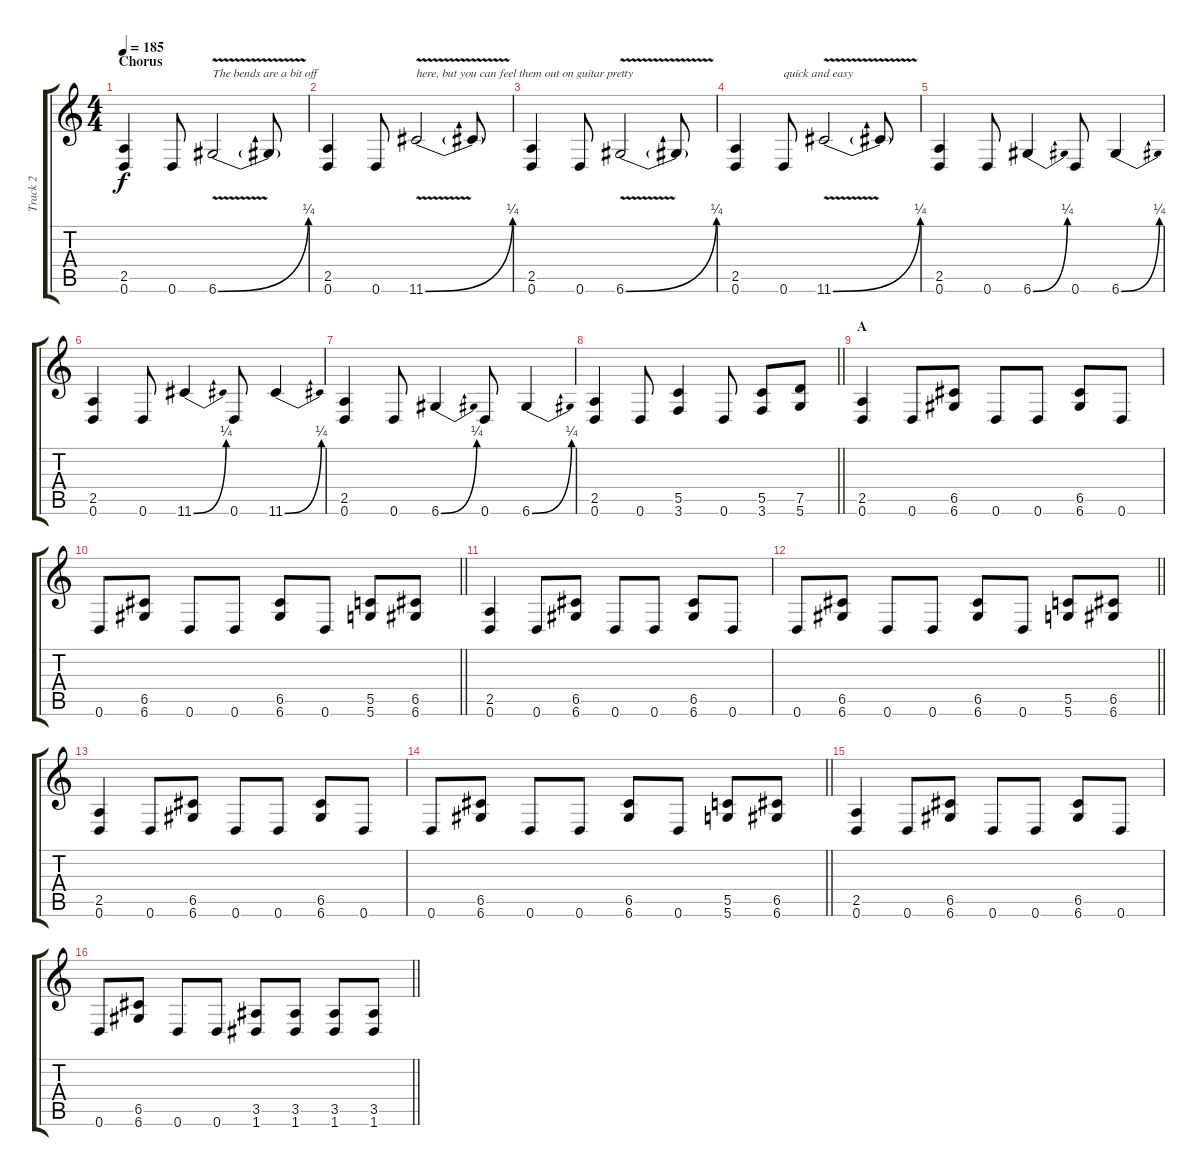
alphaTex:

\track ("Track 2" "Track 2") {instrument overdrivenguitar}
\staff {score tabs}
\tuning (D4 A3 F3 C3 G2 D2) {hide}
\ts (4 4)
\section ("" "Chorus")
\tempo 185
\clef g2
\ks c
(2.5 0.6).4{dy f} 0.6.8 6.6{be (bend 0 0 60 1) v}.2{txt "The bends are a bit off"} 6.6{t}.8 |
(2.5 0.6).4 0.6.8 11.6{be (bend 0 0 60 1) v}.2{txt "here, but you can feel them out on guitar pretty"} 11.6{t}.8 |
(2.5 0.6).4 0.6.8 6.6{be (bend 0 0 60 1) v}.2 6.6{t}.8 |
(2.5 0.6).4 0.6.8{txt "quick and easy"} 11.6{be (bend 0 0 60 1) v}.2 11.6{t}.8 |
(2.5 0.6).4 0.6.8 6.6{be (bend 0 0 60 1)}.4 0.6.8 6.6{be (bend 0 0 60 1)}.4 |
(2.5 0.6).4 0.6.8 11.6{be (bend 0 0 60 1)}.4 0.6.8 11.6{be (bend 0 0 60 1)}.4 |
(2.5 0.6).4 0.6.8 6.6{be (bend 0 0 60 1)}.4 0.6.8 6.6{be (bend 0 0 60 1)}.4 |
\barLineRight lightlight
(2.5 0.6).4 0.6.8 (5.5 3.6).4 0.6.8 (5.5 3.6).8 (7.5 5.6).8 |
\section ("" "A")
(2.5 0.6).4 0.6.8 (6.5 6.6).8 0.6.8 0.6.8 (6.5 6.6).8 0.6.8 |
\barLineRight lightlight
0.6.8 (6.5 6.6).8 0.6.8 0.6.8 (6.5 6.6).8 0.6.8 (5.5 5.6).8 (6.5 6.6).8 |
(2.5 0.6).4 0.6.8 (6.5 6.6).8 0.6.8 0.6.8 (6.5 6.6).8 0.6.8 |
\barLineRight lightlight
0.6.8 (6.5 6.6).8 0.6.8 0.6.8 (6.5 6.6).8 0.6.8 (5.5 5.6).8 (6.5 6.6).8 |
(2.5 0.6).4 0.6.8 (6.5 6.6).8 0.6.8 0.6.8 (6.5 6.6).8 0.6.8 |
\barLineRight lightlight
0.6.8 (6.5 6.6).8 0.6.8 0.6.8 (6.5 6.6).8 0.6.8 (5.5 5.6).8 (6.5 6.6).8 |
(2.5 0.6).4 0.6.8 (6.5 6.6).8 0.6.8 0.6.8 (6.5 6.6).8 0.6.8 |
\barLineRight lightlight
0.6.8 (6.5 6.6).8 0.6.8 0.6.8 (3.5 1.6).8 (3.5 1.6).8 (3.5 1.6).8 (3.5 1.6).8
